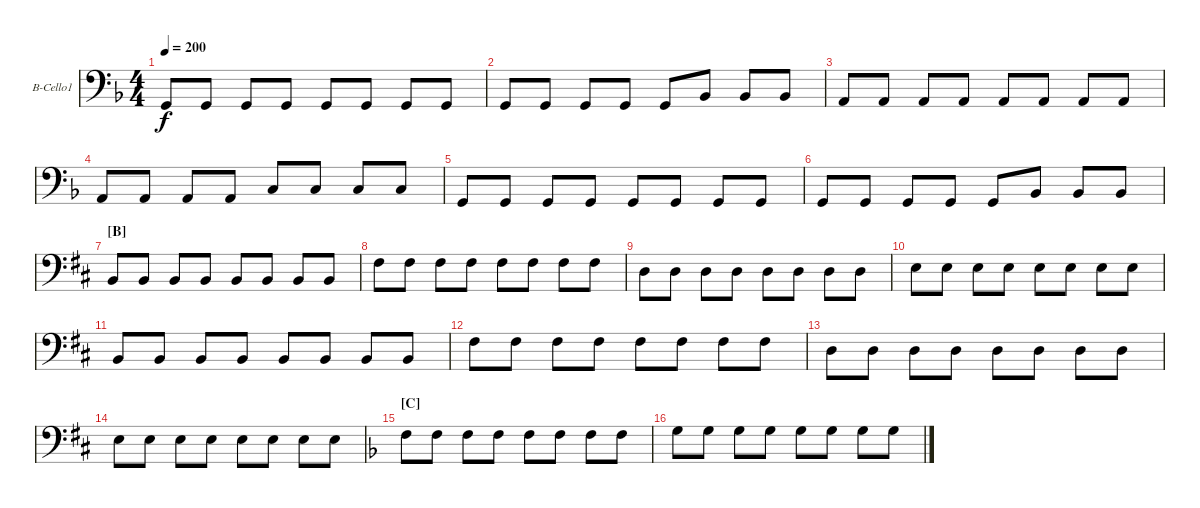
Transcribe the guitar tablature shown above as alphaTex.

\bracketExtendMode groupsimilarinstruments
\firstSystemTrackNameOrientation horizontal
\otherSystemsTrackNameOrientation horizontal
\track ("Bass Cello 1" "B-Cello1") {instrument cello}
\staff {score}
\tuning (A3 D3 G2 C2)
\ts (4 4)
\tempo 200
\clef f4
\scale
0.333333
\ks dminor
0.3.8{dy f} 0.3.8 0.3.8 0.3.8 0.3.8 0.3.8 0.3.8 0.3.8 |
\scale
0.333333 0.3.8 0.3.8 0.3.8 0.3.8 0.3.8 3.3.8 3.3.8 3.3.8 |
\scale
0.333333 2.3.8 2.3.8 2.3.8 2.3.8 2.3.8 2.3.8 2.3.8 2.3.8 |
\scale
0.333333 2.3.8 2.3.8 2.3.8 2.3.8 5.3.8 5.3.8 5.3.8 5.3.8 |
\scale
0.333333 0.3.8 0.3.8 0.3.8 0.3.8 0.3.8 0.3.8 0.3.8 0.3.8 |
\scale
0.333333 0.3.8 0.3.8 0.3.8 0.3.8 0.3.8 3.3.8 3.3.8 3.3.8 |
\section ("B" "")
\scale
0.333333
\ks bminor
4.3.8 4.3.8 4.3.8 4.3.8 4.3.8 4.3.8 4.3.8 4.3.8 |
\scale
0.333333 4.2.8 4.2.8 4.2.8 4.2.8 4.2.8 4.2.8 4.2.8 4.2.8 |
\scale
0.333333 0.2.8 0.2.8 0.2.8 0.2.8 0.2.8 0.2.8 0.2.8 0.2.8 |
\scale
0.333333 2.2.8 2.2.8 2.2.8 2.2.8 2.2.8 2.2.8 2.2.8 2.2.8 |
\scale
0.333333 4.3.8 4.3.8 4.3.8 4.3.8 4.3.8 4.3.8 4.3.8 4.3.8 |
\scale
0.333333 4.2.8 4.2.8 4.2.8 4.2.8 4.2.8 4.2.8 4.2.8 4.2.8 |
\scale
0.333333 0.2.8 0.2.8 0.2.8 0.2.8 0.2.8 0.2.8 0.2.8 0.2.8 |
\scale
0.333333 2.2.8 2.2.8 2.2.8 2.2.8 2.2.8 2.2.8 2.2.8 2.2.8 |
\section ("C" "")
\scale
0.333333
\ks dminor
3.2.8 3.2.8 3.2.8 3.2.8 3.2.8 3.2.8 3.2.8 3.2.8 |
\scale
0.333333 5.2.8 5.2.8 5.2.8 5.2.8 5.2.8 5.2.8 5.2.8 5.2.8
